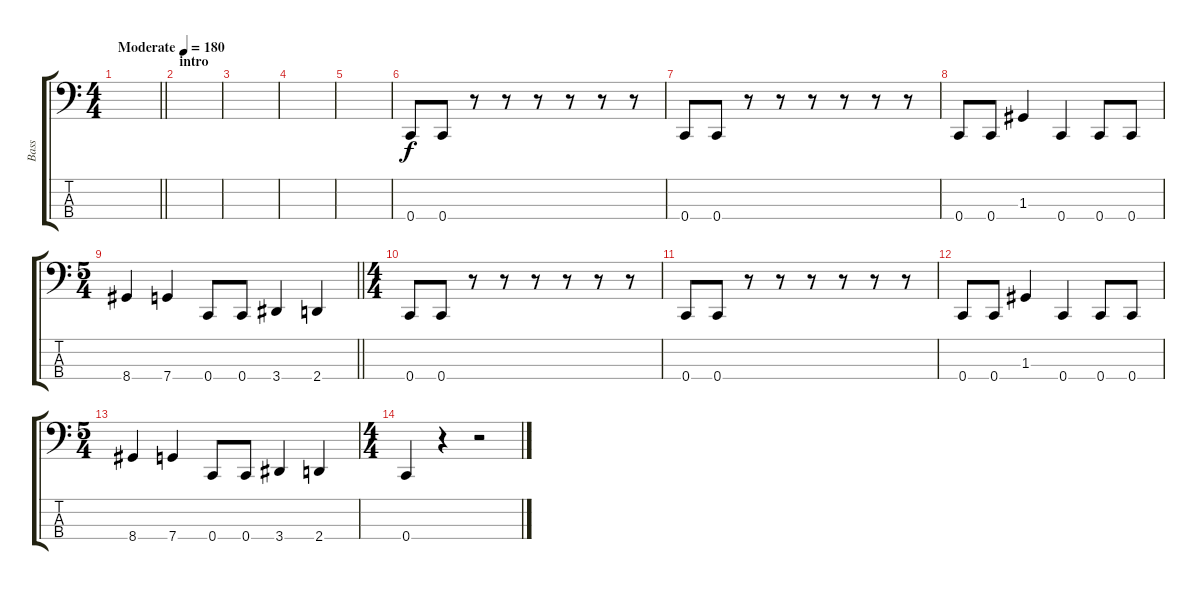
\track ("Bass" "Bass") {instrument electricbassfinger}
\staff {score tabs}
\tuning (F2 C2 G1 C1) {hide}
\ts (4 4)
\tempo (180 "Moderate")
\clef f4
\barLineRight lightlight
\ks c
|
\section ("" "intro")
|
|
|
|
0.4.8 0.4.8 r.8 r.8 r.8 r.8 r.8 r.8 |
0.4.8 0.4.8 r.8 r.8 r.8 r.8 r.8 r.8 |
0.4.8 0.4.8 1.3.4 0.4.4 0.4.8 0.4.8 |
\ts (5 4)
\barLineRight lightlight
8.4.4 7.4.4 0.4.8 0.4.8 3.4.4 2.4.4 |
\ts (4 4)
0.4.8 0.4.8 r.8 r.8 r.8 r.8 r.8 r.8 |
0.4.8 0.4.8 r.8 r.8 r.8 r.8 r.8 r.8 |
0.4.8 0.4.8 1.3.4 0.4.4 0.4.8 0.4.8 |
\ts (5 4)
8.4.4 7.4.4 0.4.8 0.4.8 3.4.4 2.4.4 |
\ts (4 4)
0.4.4 r.4 r.2
